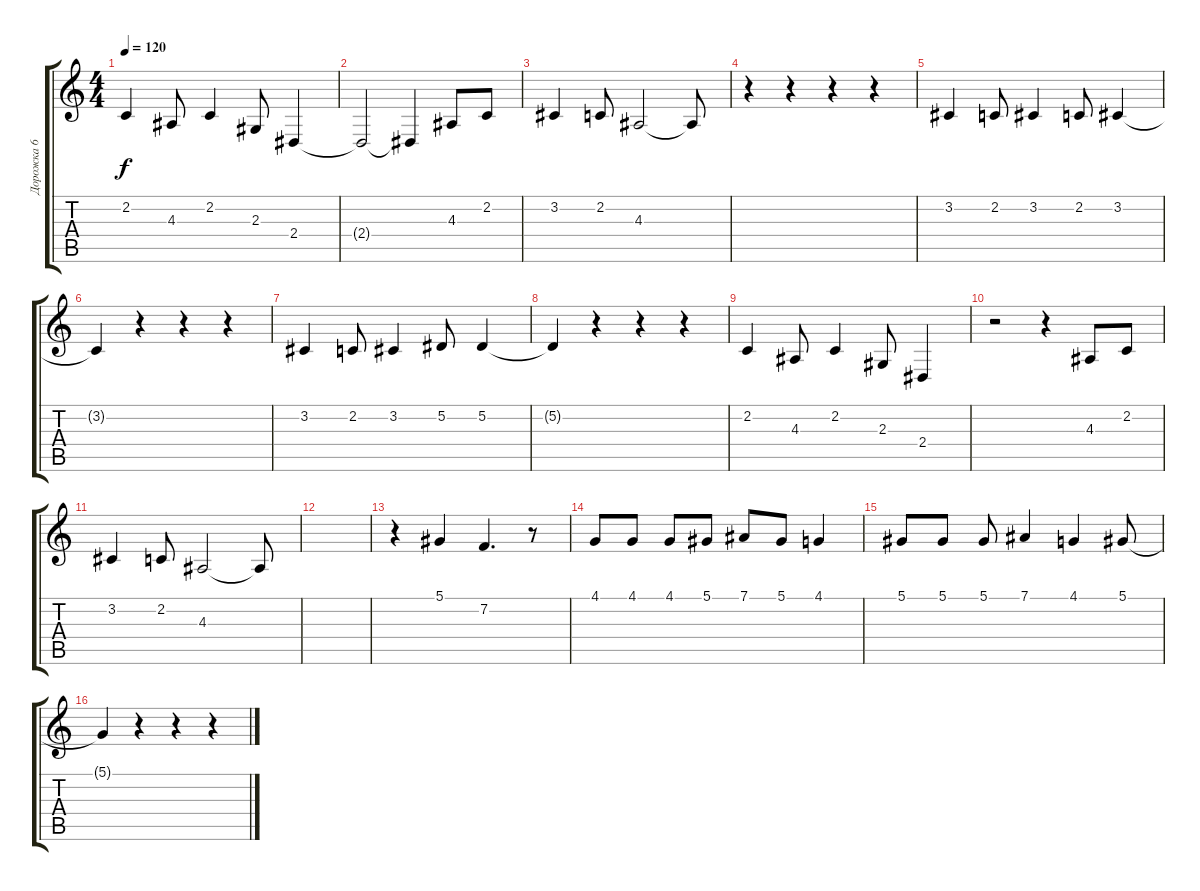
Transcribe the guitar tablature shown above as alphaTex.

\track ("Дорожка 6" "Дорожка 6") {instrument altosax}
\staff {score tabs}
\tuning (Eb4 Bb3 Gb3 Db3 Ab2 Eb2) {hide}
\ts (4 4)
\tempo 120
\clef g2
\ks c
2.2.4{dy f} 4.3.8 2.2.4 2.3.8 2.4.4 |
2.4{t}.2 2.4{t}.4 4.3.8 2.2.8 |
3.2.4 2.2.8 4.3.2 4.3{t}.8 |
r.4 r.4 r.4 r.4 |
3.2.4 2.2.8 3.2.4 2.2.8 3.2.4 |
3.2{t}.4 r.4 r.4 r.4 |
3.2.4 2.2.8 3.2.4 5.2.8 5.2.4 |
5.2{t}.4 r.4 r.4 r.4 |
2.2.4 4.3.8 2.2.4 2.3.8 2.4.4 |
r.2 r.4 4.3.8 2.2.8 |
3.2.4 2.2.8 4.3.2 4.3{t}.8 |
|
r.4 5.1.4 7.2.4{d} r.8 |
4.1.8 4.1.8 4.1.8 5.1.8 7.1.8 5.1.8 4.1.4 |
5.1.8 5.1.8 5.1.8 7.1.4 4.1.4 5.1.8 |
5.1{t}.4 r.4 r.4 r.4
